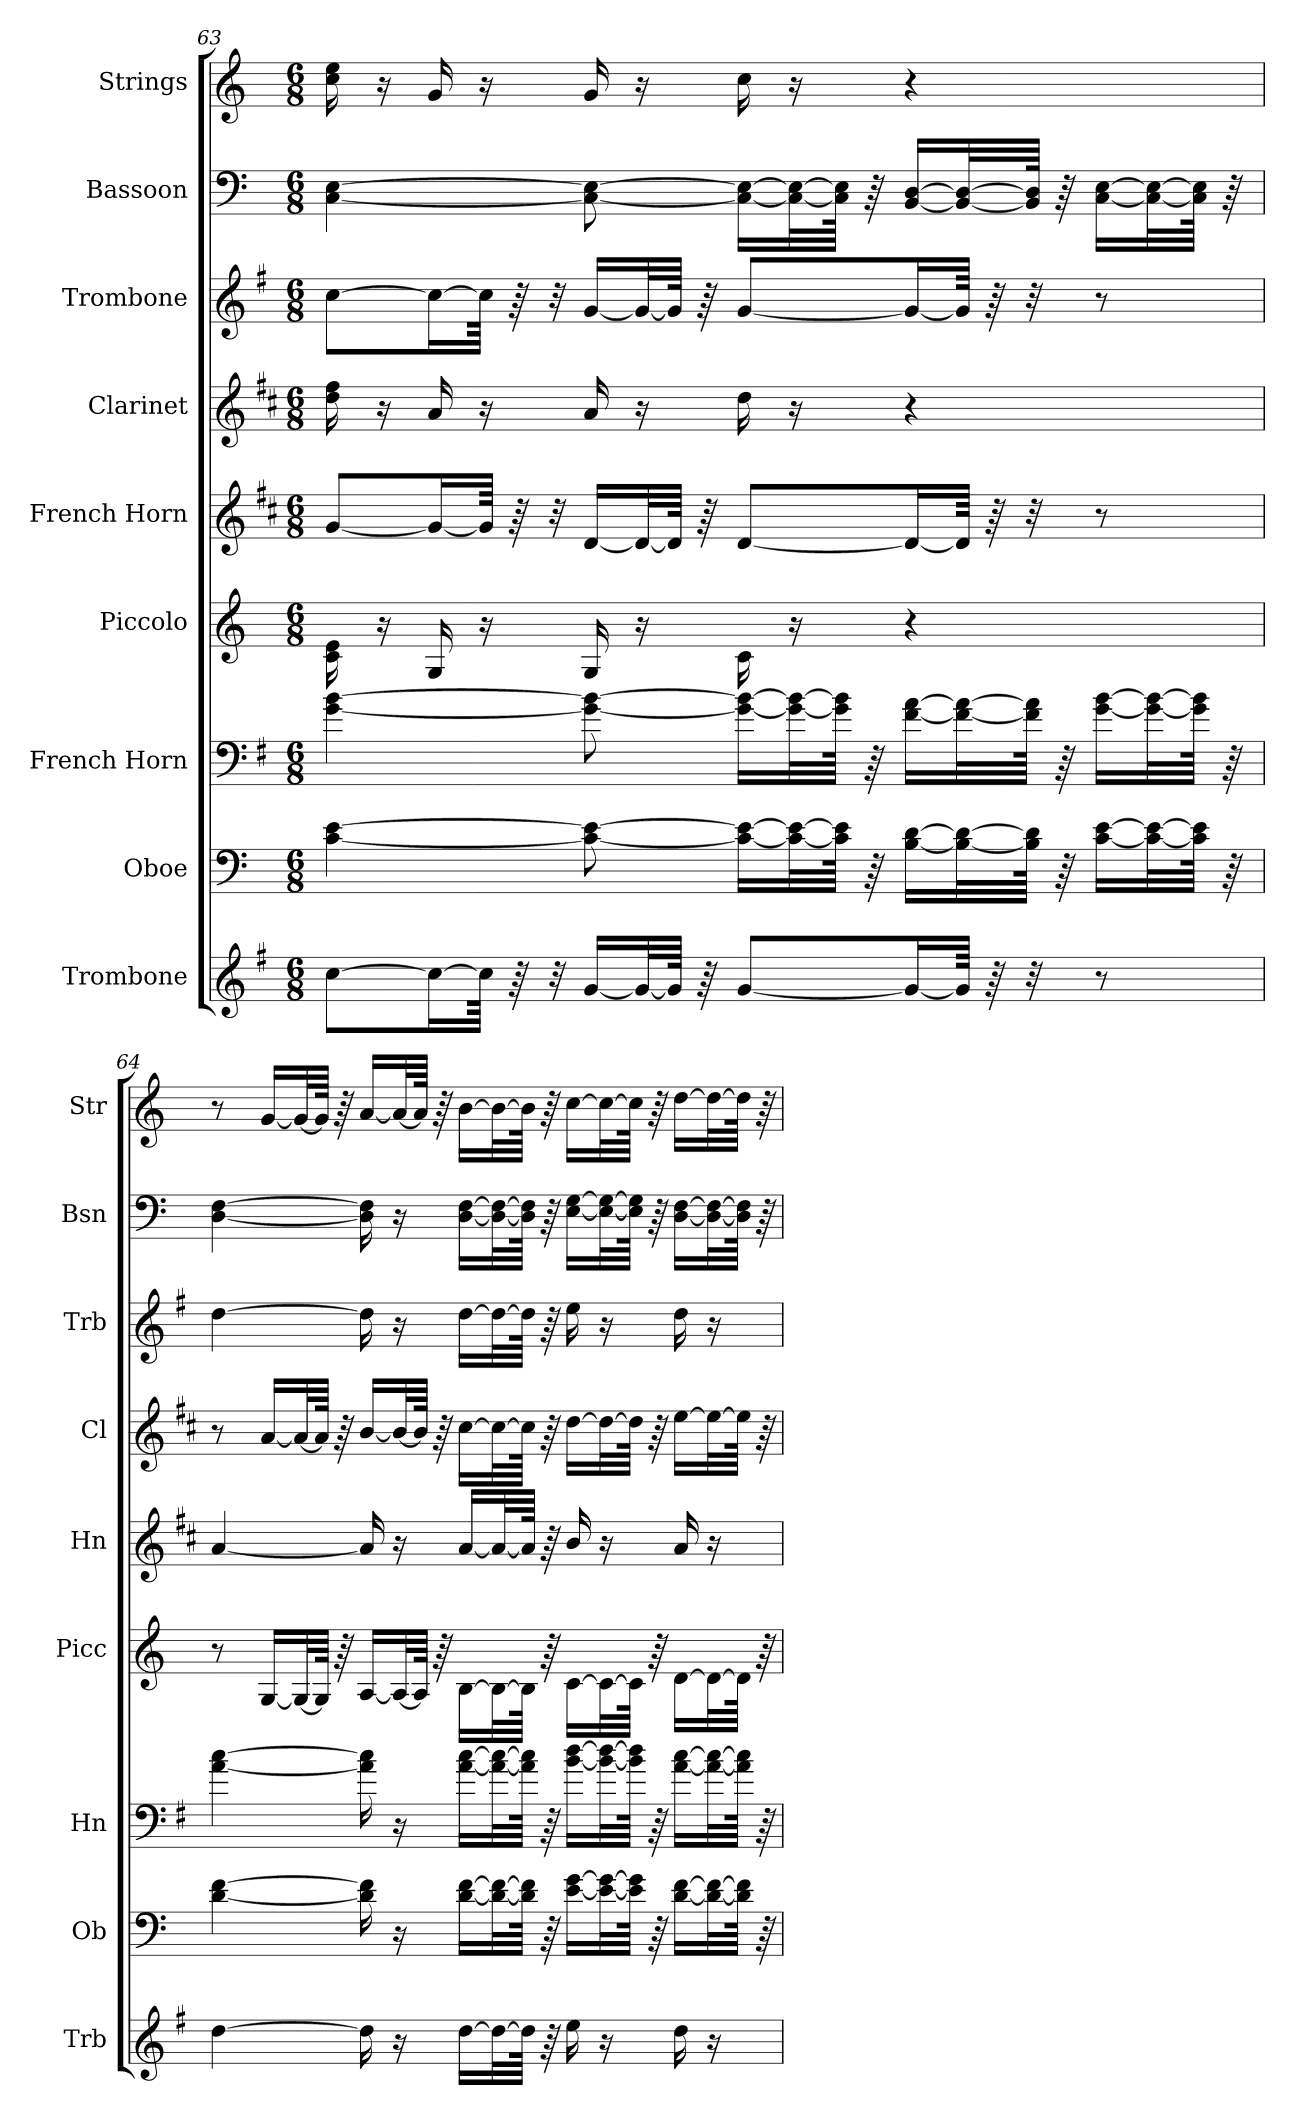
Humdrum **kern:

**kern	**kern	**kern	**kern	**kern	**kern	**kern	**kern	**kern
*part9	*part8	*part7	*part6	*part5	*part4	*part3	*part2	*part1
*staff9	*staff8	*staff7	*staff6	*staff5	*staff4	*staff3	*staff2	*staff1
*I"Trombone	*I"Oboe	*I"French Horn	*I"Piccolo	*I"French Horn	*I"Clarinet	*I"Trombone	*I"Bassoon	*I"Strings
*I'Trb	*I'Ob	*I'Hn	*I'Picc	*I'Hn	*I'Cl	*I'Trb	*I'Bsn	*I'Str
!!LO:PB:g=z
*clefG2	*clefF4	*clefF4	*clefG2	*clefG2	*clefG2	*clefG2	*clefF4	*clefG2
*	*	*ITrd4c7	*ITrd-7c-12	*ITrd4c7	*ITrd1c2	*	*	*
*k[f#]	*k[]	*k[]	*k[]	*k[f#]	*k[]	*k[f#]	*k[]	*k[]
*M6/8	*M6/8	*M6/8	*M6/8	*M6/8	*M6/8	*M6/8	*M6/8	*M6/8
=63	=63	=63	=63	=63	=63	=63	=63	=63
[8cc\L	[4c\ [4e\	[4c\ [4e\	16cc\ 16ee\	[8c/L	16cc\ 16ee\	[8cc\L	[4C\ [4E\	16cc\ 16ee\
.	.	.	16r	.	16r	.	.	16r
16cc\L_	.	.	16g/	16c/L_	16g/	16cc\L_	.	16g/
64cc\JJkk]	.	.	16r	64c/JJkk]	16r	64cc\JJkk]	.	16r
64r	.	.	.	64r	.	64r	.	.
32r	.	.	.	32r	.	32r	.	.
[16g/LL	8c\_ 8e\_	8c\_ 8e\_	16g/	[16G/LL	16g/	[16g/LL	8C\_ 8E\_	16g/
32g/L_	.	.	16r	32G/L_	16r	32g/L_	.	16r
64g/JJJk]	.	.	.	64G/JJJk]	.	64g/JJJk]	.	.
64r	.	.	.	64r	.	64r	.	.
[8g/L	16c\_ 16e\_LL	16c\_ 16e\_LL	16cc\	[8G/L	16cc\	[8g/L	16C\_ 16E\_LL	16cc\
.	32c\_ 32e\_L	32c\_ 32e\_L	16r	.	16r	.	32C\_ 32E\_L	16r
.	64c\] 64e\]JJJk	64c\] 64e\]JJJk	.	.	.	.	64C\] 64E\]JJJk	.
.	64r	64r	.	.	.	.	64r	.
16g/L_	[16B\ [16d\LL	[16B\ [16d\LL	4r	16G/L_	4r	16g/L_	[16BB/ [16D/LL	4r
64g/JJkk]	32B\_ 32d\_L	32B\_ 32d\_L	.	64G/JJkk]	.	64g/JJkk]	32BB/_ 32D/_L	.
64r	.	.	.	64r	.	64r	.	.
32r	64B\] 64d\]JJJk	64B\] 64d\]JJJk	.	32r	.	32r	64BB/] 64D/]JJJk	.
.	64r	64r	.	.	.	.	64r	.
8r	[16c\ [16e\LL	[16c\ [16e\LL	.	8r	.	8r	[16C\ [16E\LL	.
.	32c\_ 32e\_L	32c\_ 32e\_L	.	.	.	.	32C\_ 32E\_L	.
.	64c\] 64e\]JJJk	64c\] 64e\]JJJk	.	.	.	.	64C\] 64E\]JJJk	.
.	64r	64r	.	.	.	.	64r	.
!!LO:PB:g=z
=64	=64	=64	=64	=64	=64	=64	=64	=64
[4dd\	[4d\ [4f\	[4d\ [4f\	8r	[4d/	8r	[4dd\	[4D\ [4F\	8r
.	.	.	[16g/LL	.	[16g/LL	.	.	[16g/LL
.	.	.	32g/L_	.	32g/L_	.	.	32g/L_
.	.	.	64g/JJJk]	.	64g/JJJk]	.	.	64g/JJJk]
.	.	.	64r	.	64r	.	.	64r
16dd\]	16d\] 16f\]	16d\] 16f\]	[16a/LL	16d/]	[16a/LL	16dd\]	16D\] 16F\]	[16a/LL
16r	16r	16r	32a/L_	16r	32a/L_	16r	16r	32a/L_
.	.	.	64a/JJJk]	.	64a/JJJk]	.	.	64a/JJJk]
.	.	.	64r	.	64r	.	.	64r
[16dd\LL	[16d\ [16f\LL	[16d\ [16f\LL	[16b\LL	[16d/LL	[16b\LL	[16dd\LL	[16D\ [16F\LL	[16b\LL
32dd\L_	32d\_ 32f\_L	32d\_ 32f\_L	32b\L_	32d/L_	32b\L_	32dd\L_	32D\_ 32F\_L	32b\L_
64dd\JJJk]	64d\] 64f\]JJJk	64d\] 64f\]JJJk	64b\JJJk]	64d/JJJk]	64b\JJJk]	64dd\JJJk]	64D\] 64F\]JJJk	64b\JJJk]
64r	64r	64r	64r	64r	64r	64r	64r	64r
16ee\	[16e\ [16g\LL	[16e\ [16g\LL	[16cc\LL	16e/	[16cc\LL	16ee\	[16E\ [16G\LL	[16cc\LL
16r	32e\_ 32g\_L	32e\_ 32g\_L	32cc\L_	16r	32cc\L_	16r	32E\_ 32G\_L	32cc\L_
.	64e\] 64g\]JJJk	64e\] 64g\]JJJk	64cc\JJJk]	.	64cc\JJJk]	.	64E\] 64G\]JJJk	64cc\JJJk]
.	64r	64r	64r	.	64r	.	64r	64r
16dd\	[16d\ [16f\LL	[16d\ [16f\LL	[16dd\LL	16d/	[16dd\LL	16dd\	[16D\ [16F\LL	[16dd\LL
16r	32d\_ 32f\_L	32d\_ 32f\_L	32dd\L_	16r	32dd\L_	16r	32D\_ 32F\_L	32dd\L_
.	64d\] 64f\]JJJk	64d\] 64f\]JJJk	64dd\JJJk]	.	64dd\JJJk]	.	64D\] 64F\]JJJk	64dd\JJJk]
.	64r	64r	64r	.	64r	.	64r	64r
=	=	=	=	=	=	=	=	=
*-	*-	*-	*-	*-	*-	*-	*-	*-
